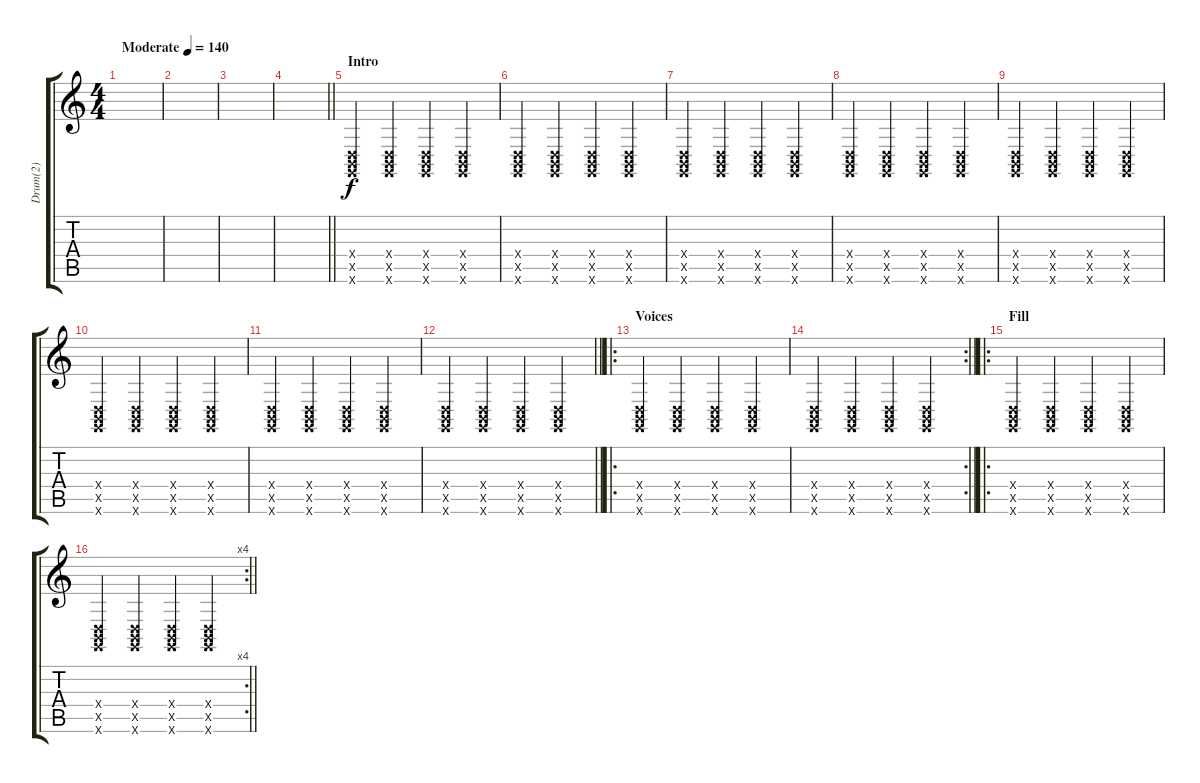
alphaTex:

\track ("Drum(2)" "Drum(2)") {instrument synthdrum}
\staff {score tabs}
\tuning (E4 B3 G3 D3 A2 E2) {hide}
\ts (4 4)
\tempo (140 "Moderate")
\clef g2
\ks c
|
|
|
\barLineRight lightlight
|
\section ("" "Intro")
(0.4{x} 2.5{x} 3.6{x}).4 (0.4{x} 2.5{x} 3.6{x}).4 (0.4{x} 2.5{x} 3.6{x}).4 (0.4{x} 2.5{x} 3.6{x}).4 |
(0.4{x} 2.5{x} 3.6{x}).4 (0.4{x} 2.5{x} 3.6{x}).4 (0.4{x} 2.5{x} 3.6{x}).4 (0.4{x} 2.5{x} 3.6{x}).4 |
(0.4{x} 2.5{x} 3.6{x}).4 (0.4{x} 2.5{x} 3.6{x}).4 (0.4{x} 2.5{x} 3.6{x}).4 (0.4{x} 2.5{x} 3.6{x}).4 |
(0.4{x} 2.5{x} 3.6{x}).4 (0.4{x} 2.5{x} 3.6{x}).4 (0.4{x} 2.5{x} 3.6{x}).4 (0.4{x} 2.5{x} 3.6{x}).4 |
(0.4{x} 2.5{x} 3.6{x}).4 (0.4{x} 2.5{x} 3.6{x}).4 (0.4{x} 2.5{x} 3.6{x}).4 (0.4{x} 2.5{x} 3.6{x}).4 |
(0.4{x} 2.5{x} 3.6{x}).4 (0.4{x} 2.5{x} 3.6{x}).4 (0.4{x} 2.5{x} 3.6{x}).4 (0.4{x} 2.5{x} 3.6{x}).4 |
(0.4{x} 2.5{x} 3.6{x}).4 (0.4{x} 2.5{x} 3.6{x}).4 (0.4{x} 2.5{x} 3.6{x}).4 (0.4{x} 2.5{x} 3.6{x}).4 |
\barLineRight lightlight
(0.4{x} 2.5{x} 3.6{x}).4 (0.4{x} 2.5{x} 3.6{x}).4 (0.4{x} 2.5{x} 3.6{x}).4 (0.4{x} 2.5{x} 3.6{x}).4 |
\ro
\section ("" "Voices")
(0.4{x} 2.5{x} 3.6{x}).4 (0.4{x} 2.5{x} 3.6{x}).4 (0.4{x} 2.5{x} 3.6{x}).4 (0.4{x} 2.5{x} 3.6{x}).4 |
\rc 2
\barLineRight lightlight
(0.4{x} 2.5{x} 3.6{x}).4 (0.4{x} 2.5{x} 3.6{x}).4 (0.4{x} 2.5{x} 3.6{x}).4 (0.4{x} 2.5{x} 3.6{x}).4 |
\ro
\section ("" "Fill")
(0.4{x} 2.5{x} 3.6{x}).4{volume 16} (0.4{x} 2.5{x} 3.6{x}).4 (0.4{x} 2.5{x} 3.6{x}).4 (0.4{x} 2.5{x} 3.6{x}).4 |
\rc 4
\barLineRight lightlight
(0.4{x} 2.5{x} 3.6{x}).4 (0.4{x} 2.5{x} 3.6{x}).4 (0.4{x} 2.5{x} 3.6{x}).4 (0.4{x} 2.5{x} 3.6{x}).4
